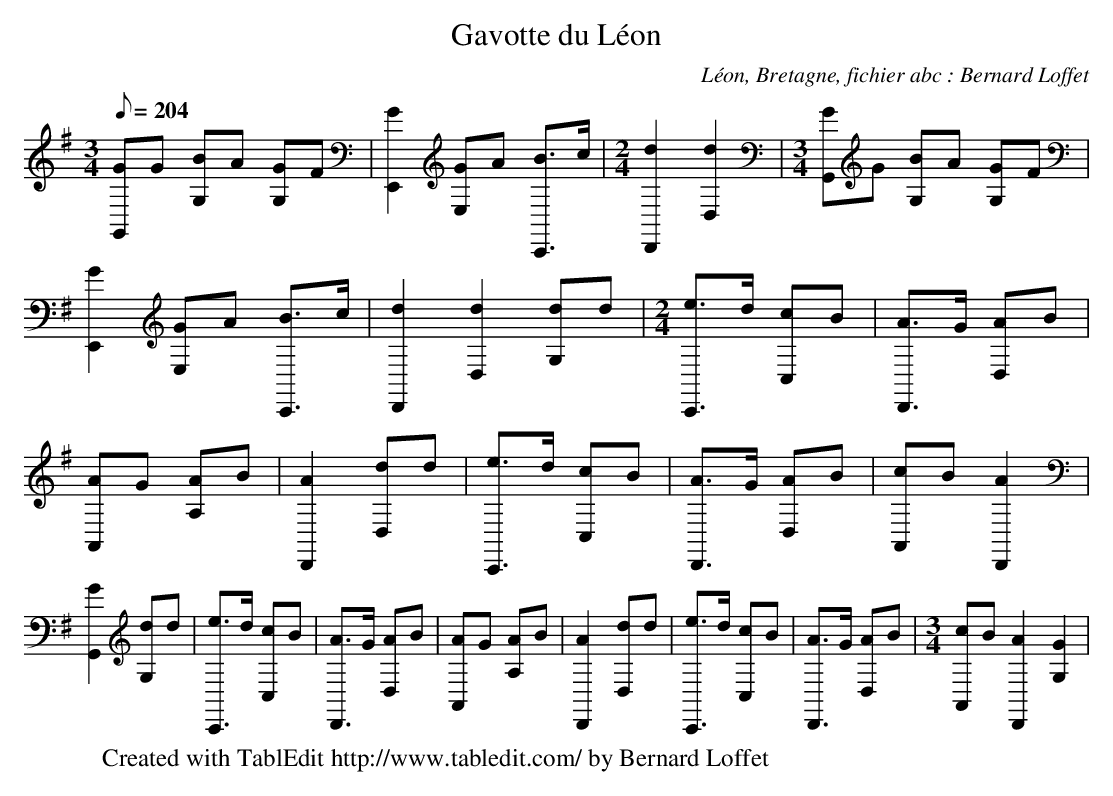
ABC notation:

X:1
T:Gavotte du Léon
C:Léon, Bretagne, fichier abc : Bernard Loffet
L:1/8
Q:204
M:3/4
K:G
 [GG,,]G [BG,]A [GG,]F | [G2E,,2] [GE,]A [B3/2C,,3/2]c/ | \
M:2/4
 [d2D,,2] [d2D,2] | \
M:3/4
 [GG,,]G [BG,]A [GG,]F | [G2E,,2] [GE,]A [B3/2C,,3/2]c/ | [d2D,,2] [d2D,2] [dG,]d | \
M:2/4
 [e3/2C,,3/2]d/ [cC,]B | [A3/2D,,3/2]G/ [AD,]B | [AA,,]G [AA,]B | [A2D,,2] [dD,]d | \
 [e3/2C,,3/2]d/ [cC,]B | [A3/2D,,3/2]G/ [AD,]B | [cA,,]B [A2D,,2] | [G2G,,2] [dG,]d | \
 [e3/2C,,3/2]d/ [cC,]B | [A3/2D,,3/2]G/ [AD,]B | [AA,,]G [AA,]B | [A2D,,2] [dD,]d | \
 [e3/2C,,3/2]d/ [cC,]B | [A3/2D,,3/2]G/ [AD,]B | \
M:3/4
 [cA,,]B [A2D,,2] [G2G,2] | \
W:Created with TablEdit http://www.tabledit.com/ by Bernard Loffet
